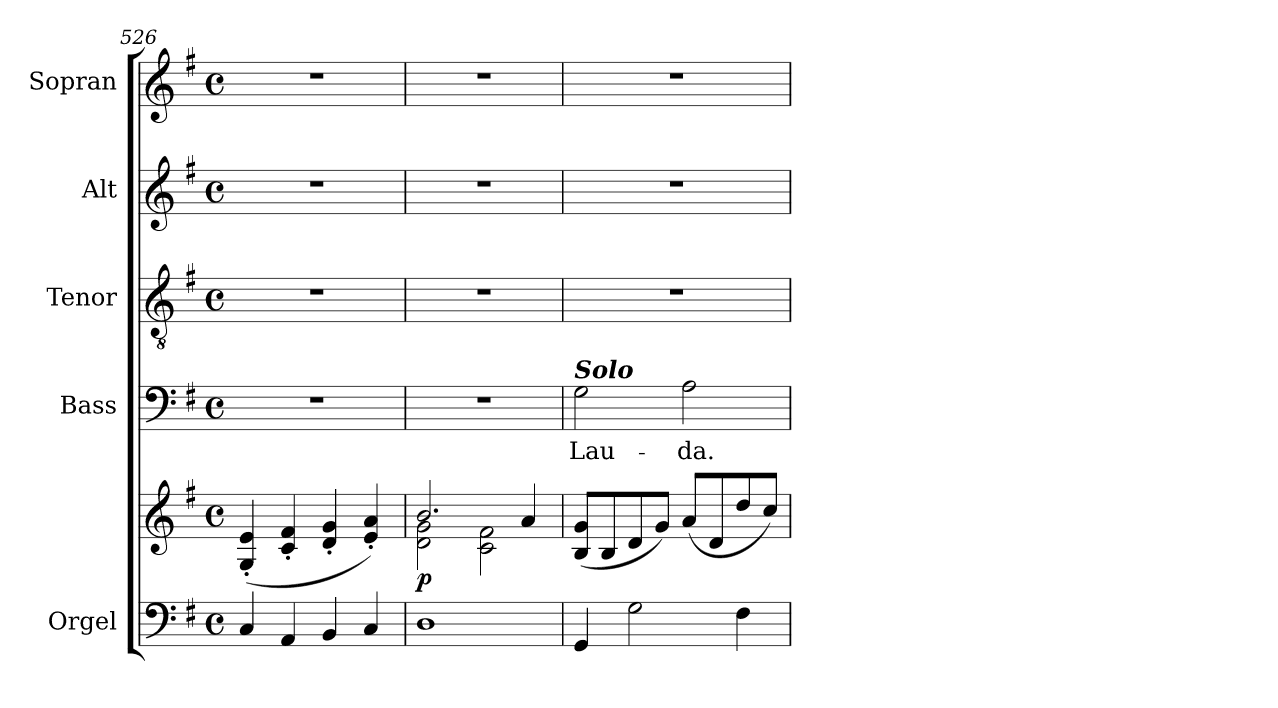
**kern	**kern	**dynam	**kern	**text	**kern	**kern	**kern
*part5	*part5	*part5	*part4	*part4	*part3	*part2	*part1
*staff6	*staff5	*staff5/6	*staff4	*staff4	*staff3	*staff2	*staff1
*I"Orgel	*	*	*I"Bass	*	*I"Tenor	*I"Alt	*I"Sopran
*I'Org.	*	*	*I'B.	*	*I'T.	*I'A.	*I'S.
*clefF4	*clefG2	*	*clefF4	*	*clefGv2	*clefG2	*clefG2
*k[f#]	*k[f#]	*	*k[f#]	*	*k[f#]	*k[f#]	*k[f#]
*G:	*G:	*	*G:	*	*G:	*G:	*G:
*M4/4	*M4/4	*	*M4/4	*	*M4/4	*M4/4	*M4/4
*met(c)	*met(c)	*	*met(c)	*	*met(c)	*met(c)	*met(c)
=526	=526	=526	=526	=526	=526	=526	=526
4C/	(<4G/'< 4e/'<	.	1r	.	1r	1r	1r
4AA/	4c/'< 4f#/'<	.	.	.	.	.	.
4BB/	4d/'< 4g/'<	.	.	.	.	.	.
4C/	4e/'< 4a/'<)	.	.	.	.	.	.
=527	=527	=527	=527	=527	=527	=527	=527
*	*^	*	*	*	*	*	*
!	!	!	!LO:DY:b	!	!	!	!	!
1D	2.b/	2d\ 2g\	p	1r	.	1r	1r	1r
.	.	2c\ 2f#\	.	.	.	.	.	.
.	4a/	.	.	.	.	.	.	.
*	*v	*v	*	*	*	*	*	*
=528	=528	=528	=528	=528	=528	=528	=528
!	!	!	!LO:TX:a:Bi:t=Solo	!	!	!	!
!	!	!	!	!LO:LY:b	!	!	!
4GG/	(<8B/ 8g/L	.	2G\	Lau-	1r	1r	1r
.	8B/	.	.	.	.	.	.
2G\	8d/	.	.	.	.	.	.
.	8g/J)	.	.	.	.	.	.
!	!	!	!	!LO:LY:b	!	!	!
.	(<8a/L	.	2A\	-da.	.	.	.
.	8d/	.	.	.	.	.	.
4F#\	8dd/	.	.	.	.	.	.
.	8cc/J)	.	.	.	.	.	.
=	=	=	=	=	=	=	=
*-	*-	*-	*-	*-	*-	*-	*-
